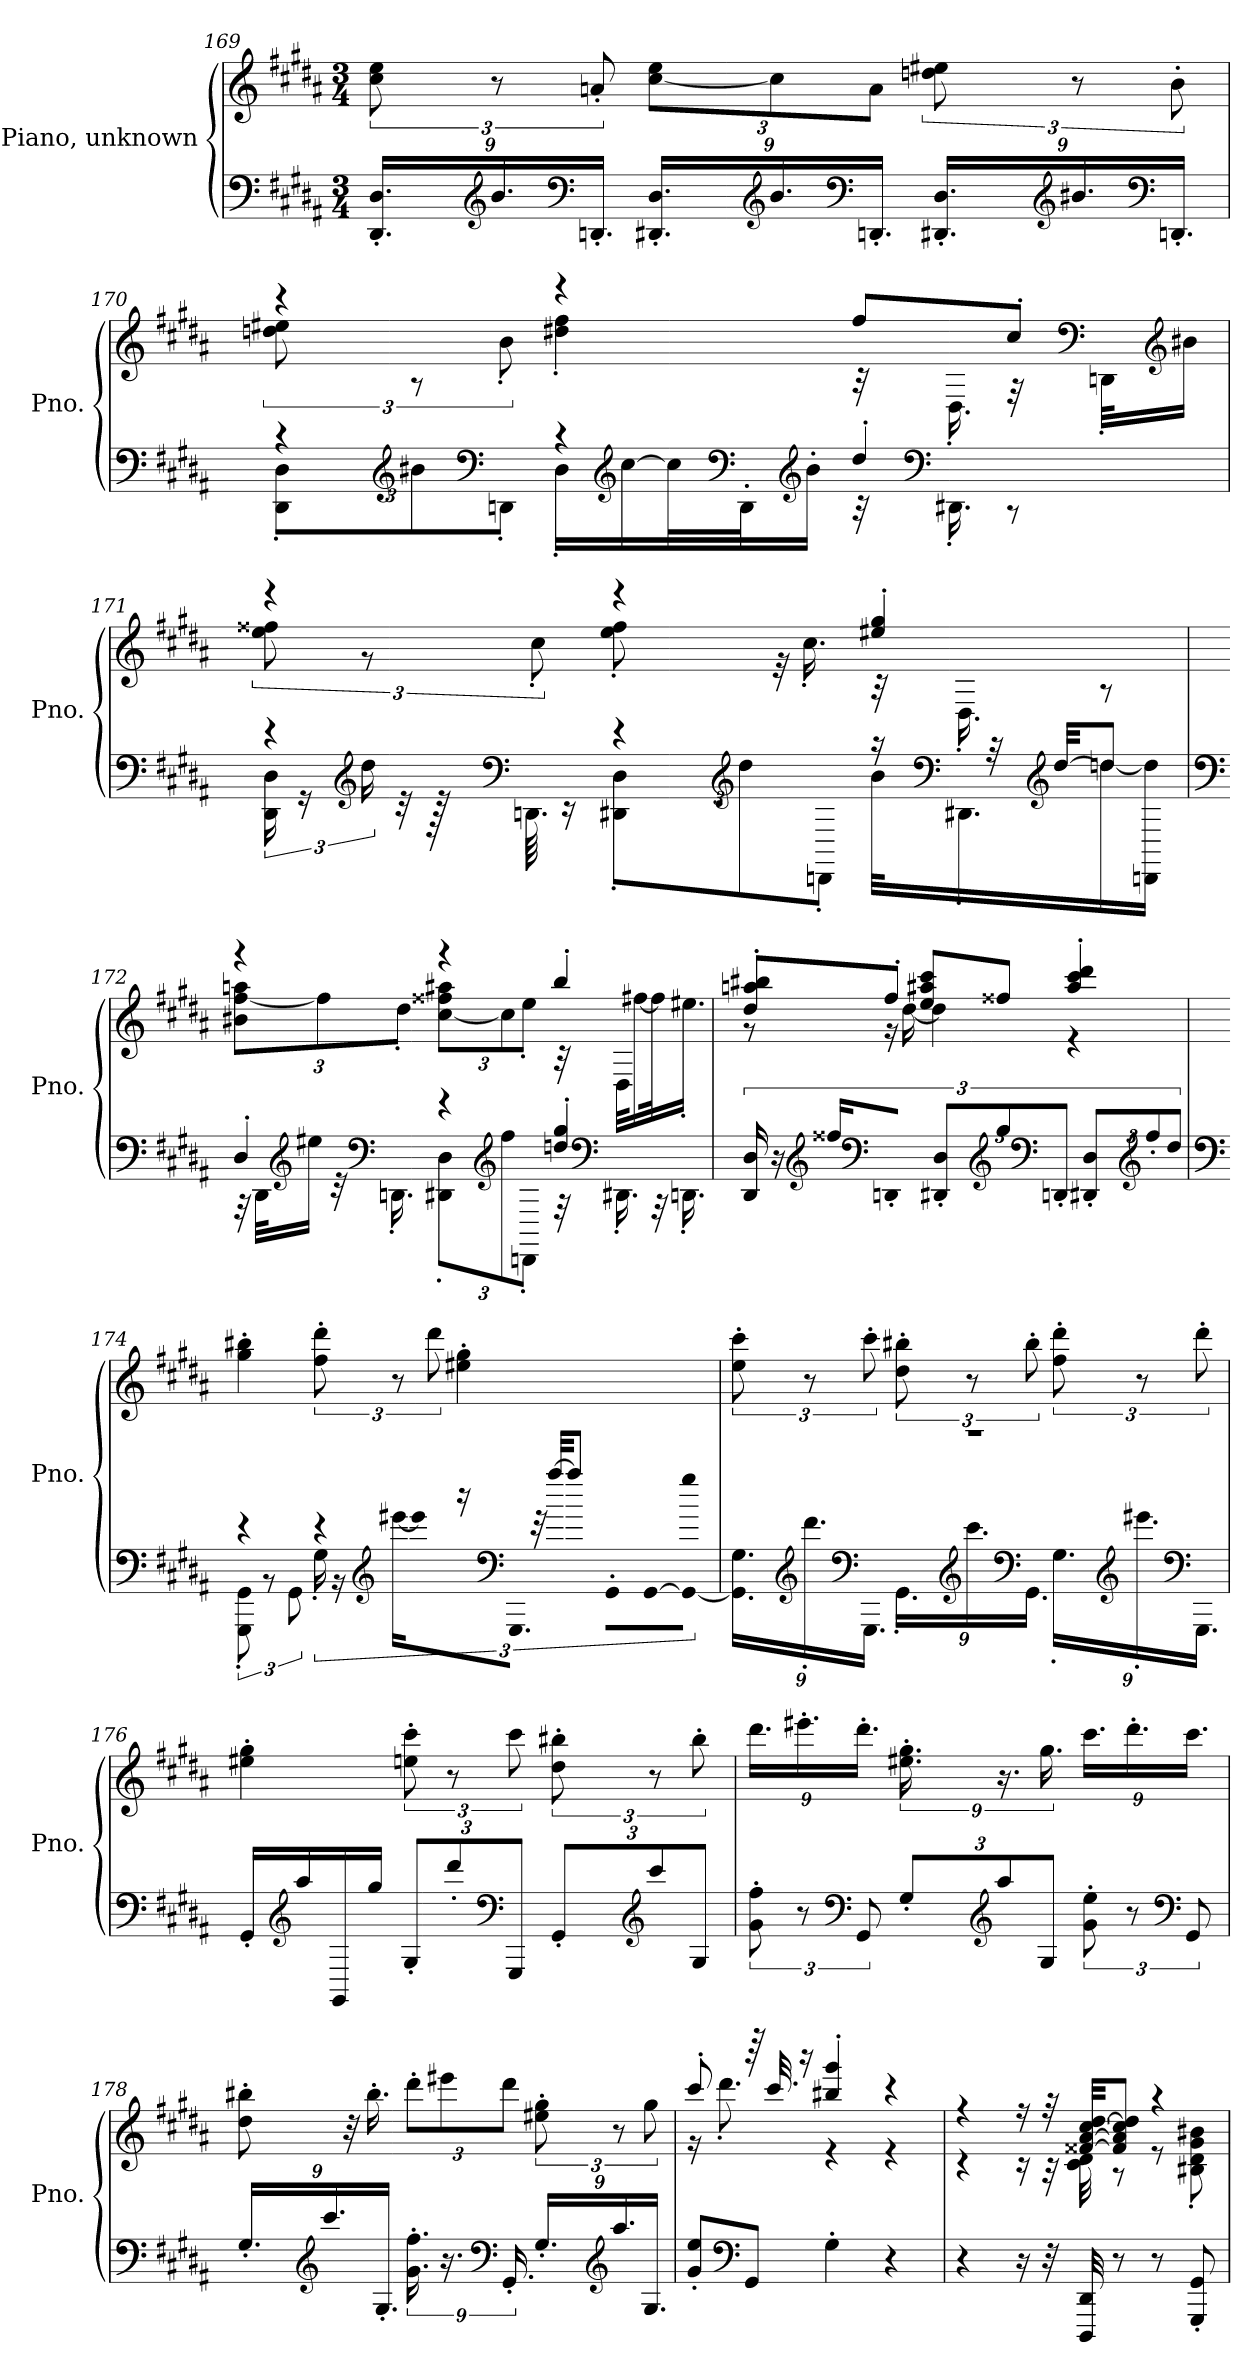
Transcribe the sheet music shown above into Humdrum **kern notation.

**kern	**kern
*part1	*part1
*staff2	*staff1
*I"Piano, unknown	*
*I'Pno.	*
!!LO:LB:g=z
*clefF4	*clefG2
*k[f#c#g#d#a#]	*k[f#c#g#d#a#]
*M3/4	*M3/4
*Xbrackettup	*
=169	=169
18.DD#/' 18.D#/'LL	12cc#\ 12ee\
*clefG2	*
18.b/	12r
*clefF4	*
18.DDn'/JJ	12an'/
*	*Xbrackettup
18.DD#X/' 18.D#/'LL	[12cc#\ 12ee\L
*clefG2	*
18.b/	12cc#\]
*clefF4	*
18.DDn'/JJ	12a\J
*	*brackettup
18.DD#X/' 18.D#/'LL	12ddn\ 12ee#X\
*clefG2	*
18.b#X/	12r
*clefF4	*
18.DDn'/JJ	12b'\
!!LO:LB:g=z
=170	=170
*^	*^
4r	12DD#\' 12D#\'L	4r	12ddn\ 12ee#X\
*clefG2	*	*	*
.	12b#X\	.	12r
*clefF4	*	*	*
.	12DDn'\J	.	12b'\
4r	16D#'\LL	4r	4dd#X\' 4ff#\'
*clefG2	*	*	*
.	[16cc#\	.	.
.	32cc#\L]	.	.
*clefF4	*	*	*
.	32DD'\J	.	.
*clefG2	*	*	*
.	16b#'\JJ	.	.
4dd#'/	32r	8ff#/L	32r
*clefF4	*	*	*
.	16.DD#X'\	.	16.D#'\
.	8r	8cc#'/J	32r
*	*	*clefF4	*
.	.	.	32DDn'\KLL
*	*	*clefG2	*
.	.	.	16b#X\JJ
!!LO:PB:g=z	!!
=171	=171	=171	=171
*	*brackettup	*	*
4r	24DD#\ 24D#\	4r	12ee\ 12ff##X\
.	24r	.	.
*clefG2	*	*	*
.	24dd#\	.	12r
.	32r	.	.
.	128r	.	.
*clefF4	*	*	*
.	64.DDn\	.	.
.	.	.	12cc#'\
.	16r	.	.
*	*Xbrackettup	*	*
4r	12DD#X\' 12D#\'L	4r	8ee\' 8ff##\'
*clefG2	*	*	*
.	12dd#\	.	.
.	.	.	32r
.	.	.	16.cc#'\
.	12DDn'\J	.	.
16r	32b\KLL	4ee#X/' 4gg#/'	32r
*clefF4	*	*	*
.	16.DD#X'\	.	16.D#'\
32r	.	.	.
*clefG2	*	*	*
[32dd#/KKL	.	.	.
8dd#/J]	[16ddn\	.	8r
.	16DDn\ 16dd\]JJ	.	.
!!LO:LB:g=z	!!
=172	=172	=172	=172
*clefF4	*	*	*
*	*	*	*Xbrackettup
4D#'/	32r	4r	12b#X\ [12ff#\ 12aan\L
.	32DD#\KLL	.	.
*clefG2	*	*	*
.	16ee#X\JJ	.	.
.	.	.	12ff#\]
.	32r	.	.
*clefF4	*	*	*
.	16.DDn'\	.	.
.	.	.	12dd#'\J
4r	12DD#X\' 12D#\'L	4r	[12cc#\ 12ff##X\ 12aa#X\L
*clefG2	*	*	*
.	12ff#\	.	12cc#\]
.	12DDn'\J	.	12ee'\J
4ddn/' 4gg#/'	32r	4bb'/	32r
*clefF4	*	*	*
.	16.DD#X'\	.	32D#\KLL
.	.	.	[16ff#X\
.	32r	.	32ff#\K]
.	16.DDn'\	.	16.ee#X'\JJ
*v	*v	*	*
!!LO:LB:g=z	!!
=173	=173	=173
*brackettup	*	*
24DD#/ 24D#/	8dd#/' 8aan/' 8bb#X/'L	8r
24r	.	.
*clefG2	*	*
24ff##X/KL	.	.
*clefF4	*	*
8DDn'/J	8ff#'/J	16r
.	.	[16dd#\
*Xbrackettup	*	*
12DD#X/' 12D#/'L	8ee/ 8aa#X/ 8ccc#/L	4dd#\]
*clefG2	*	*
12gg#/	.	.
.	8ff##X/J	.
*clefF4	*	*
12DDn'/J	.	.
12DD#X/' 12D#/'L	4aa#/' 4ccc#/' 4ddd#/'	4r
*clefG2	*	*
12ff##'/	.	.
12dd#/J	.	.
*	*v	*v
!!LO:LB:g=z
=174	=174
*clefF4	*
*^	*
*	*brackettup	*
4r	12GGG#\' 12GG#\'	4gg#\' 4bb#X\'
.	12r	.
.	12GG#\	.
*	*	*brackettup
4r	24G#'\	12ff#\' 12ddd#\'
.	24r	.
*clefG2	*	*
.	[24eee#X\LL	12r
.	32eee#\K]	.
*clefF4	*	*
.	16.GGG#\JJ	.
.	.	12ddd#\
16r	8GG#'\L	4ee#X\' 4gg#\'
32r	.	.
[32aa#/KKL	.	.
8aa#/J]	[16GG#\L	.
.	16GG#\_ 16gg#\JJ	.
!!LO:LB:g=z
=175	=175	=175
*	*Xbrackettup	*
2.r	18.GG#\] 18.G#\LL	12ee\' 12ccc#\'
*clefG2	*	*
.	18.ddd#'\	12r
*clefF4	*	*
.	18.GGG#\JJ	12ccc#'\
.	18.GG#'\LL	12dd#\' 12bb#X\'
*clefG2	*	*
.	18.ccc#\	12r
*clefF4	*	*
.	18.GG#\JJ	12bb#'\
.	18.G#'\LL	12ff#\' 12ddd#\'
*clefG2	*	*
.	18.eee#X'\	12r
*clefF4	*	*
.	18.GGG#\JJ	12ddd#'\
*v	*v	*
=176	=176
16GG#'/LL	4ee#X\' 4gg#\'
*clefG2	*
16aa#/	.
16GG#/	.
16gg#/JJ	.
12G#'/L	12een\' 12ccc#\'
12ddd#'/	12r
*clefF4	*
12GGG#/J	12ccc#\
12GG#'/L	12dd#\' 12bb#X\'
*clefG2	*
12ccc#/	12r
12G#/J	12bb#'\
!!LO:LB:g=z
=177	=177
*brackettup	*
12g#\' 12ff#\'	18.ddd#\LL
12r	18.eee#X'\
*clefF4	*
12GG#/	18.ddd#'\JJ
*Xbrackettup	*
12G#'/L	18.ee#X\' 18.gg#\'
*clefG2	*
12aa#/	18.r
12G#/J	18.gg#\
*brackettup	*
12g#\' 12ee\'	18.ccc#\LL
12r	18.ddd#'\
*clefF4	*
12GG#/	18.ccc#\JJ
=178	=178
18.G#'/LL	8dd#\' 8bb#X\'
*clefG2	*
18.ccc#/	.
.	32r
.	16.bb#'\
18.G#'/JJ	.
*	*Xbrackettup
18.g#\' 18.ff#\'	12ddd#'\L
18.r	12eee#X\
*clefF4	*
18.GG#'/	12ddd#\J
*	*brackettup
18.G#'/LL	12ee#X\' 12gg#\'
*clefG2	*
18.aa#/	12r
18.G#/JJ	12gg#\
!!LO:PB:g=z
=179	=179
*	*^
8g#/' 8ee/'L	8ccc#'/	16r
.	.	8.ddd#'\
*clefF4	*	*
8GG#/J	64r	.
.	32.ccc#/	.
.	16r	.
4G#'\	4bb#X/' 4ggg#/'	4r
4r	4r	4r
=180	=180	=180
4r	4r	4r
16r	16r	16r
32r	32r	32r
32DDD#/ 32DD#/	[32f##X/ [32a#/ [32cc#/ [32dd#/KKL	32c#\ 32d#\
8r	8f##/] 8a#/] 8cc#/] 8dd#/]J	8r
8r	4r	8r
8GGG#/' 8GG#/'	.	8B#X\' 8d#\' 8g#\' 8b#X\'
*	*v	*v
=	=
*-	*-
